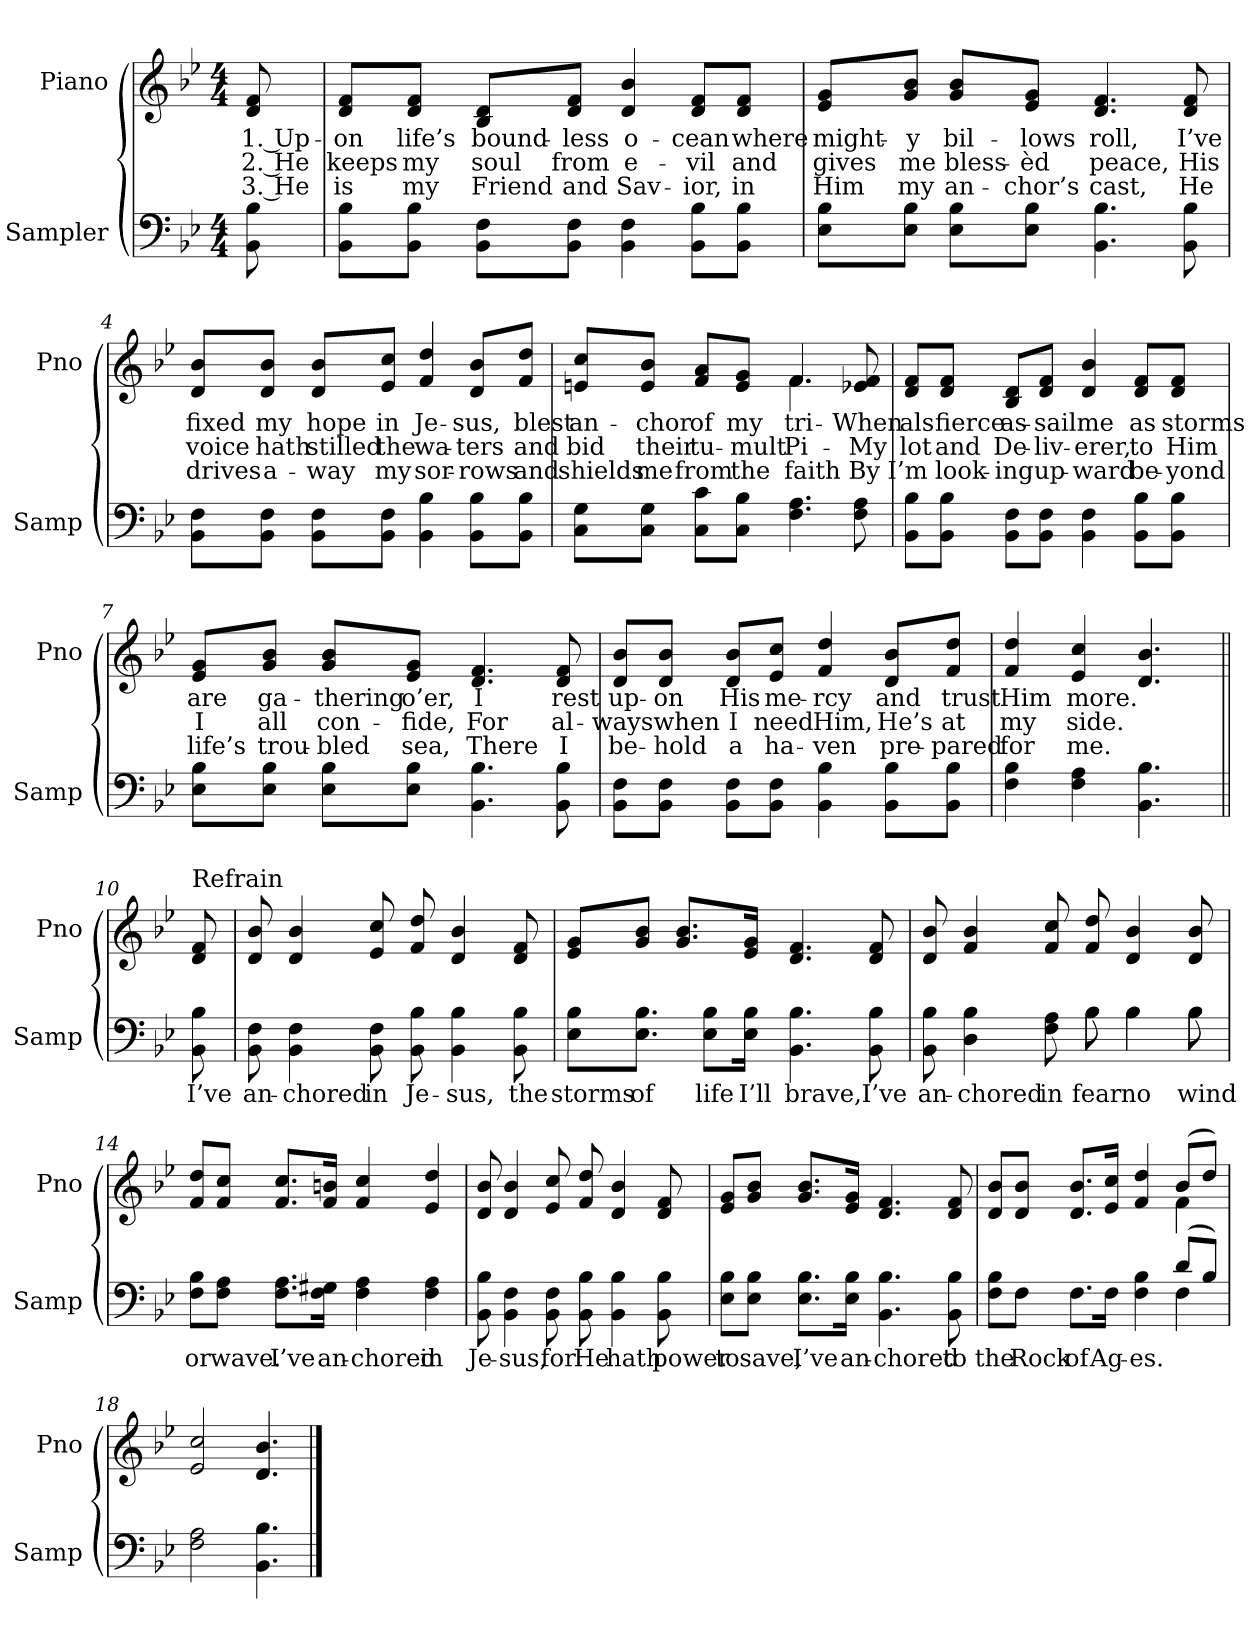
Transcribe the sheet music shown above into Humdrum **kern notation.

**kern	**text	**kern	**text	**text	**text
*part2	*part2	*part1	*part1	*part1	*part1
*staff2	*staff2	*staff1	*staff1	*staff1	*staff1
*I"Sampler	*	*I"Piano	*	*	*
*I'Samp	*	*I'Pno	*	*	*
*clefF4	*	*clefG2	*	*	*
*k[b-e-]	*	*k[b-e-]	*	*	*
*B-:	*	*B-:	*	*	*
*M4/4	*	*M4/4	*	*	*
=1	=1	=1	=1	=1	=1
8BB- 8B-	.	8d 8f	1. Up-	2. He	3. He
=2	=2	=2	=2	=2	=2
8BB-\ 8B-\L	.	8d/ 8f/L	-on	keeps	is
8BB-\ 8B-\J	.	8d/ 8f/J	life’s	my	my
8BB-\ 8F\L	.	8B-/ 8d/L	bound-	soul	Friend
8BB-\ 8F\J	.	8d/ 8f/J	-less	from	and
4BB- 4F	.	4d 4b-	o-	e-	Sav-
8BB-\ 8B-\L	.	8d/ 8f/L	-cean	-vil	-ior,
8BB-\ 8B-\J	.	8d/ 8f/J	where	and	in
=3	=3	=3	=3	=3	=3
8E-\ 8B-\L	.	8e-/ 8g/L	might-	gives	Him
8E-\ 8B-\J	.	8g/ 8b-/J	-y	me	my
8E-\ 8B-\L	.	8g/ 8b-/L	bil-	bless-	an-
8E-\ 8B-\J	.	8e-/ 8g/J	-lows	-èd	-chor’s
4.BB- 4.B-	.	4.d 4.f	roll,	peace,	cast,
8BB- 8B-	.	8d 8f	I’ve	His	He
=4	=4	=4	=4	=4	=4
8BB-\ 8F\L	.	8d/ 8b-/L	fixed	voice	drives
8BB-\ 8F\J	.	8d/ 8b-/J	my	hath	a-
8BB-\ 8F\L	.	8d/ 8b-/L	hope	stilled	-way
8BB-\ 8F\J	.	8e-/ 8cc/J	in	the	my
4BB- 4B-	.	4f 4dd	Je-	wa-	sor-
8BB-\ 8B-\L	.	8d/ 8b-/L	-sus,	-ters	-rows
8BB-\ 8B-\J	.	8f/ 8dd/J	blest	and	and
=5	=5	=5	=5	=5	=5
*	*	*^	*	*	*
8C\ 8G\L	.	8en/ 8cc/L	2ryy	an-	bid	shields
8C\ 8G\J	.	8e/ 8b-/J	.	-chor	their	me
8C\ 8c\L	.	8f/ 8a/L	.	of	tu-	from
8C\ 8B-\J	.	8e/ 8g/J	.	my	-mult	the
4.F 4.A	.	4.f/	4.f	tri-	Pi-	faith
8F 8A	.	8e-X 8f	8ryy	When	My	By
*	*	*v	*v	*	*	*
=6	=6	=6	=6	=6	=6
8BB-\ 8B-\L	.	8d/ 8f/L	-als	-lot	I’m
8BB-\ 8B-\J	.	8d/ 8f/J	fierce	and	look-
8BB-\ 8F\L	.	8B-/ 8d/L	as-	De-	-ing
8BB-\ 8F\J	.	8d/ 8f/J	-sail	-liv-	up-
4BB- 4F	.	4d 4b-	me	-erer,	-ward
8BB-\ 8B-\L	.	8d/ 8f/L	as	to	be-
8BB-\ 8B-\J	.	8d/ 8f/J	storms	Him	-yond
=7	=7	=7	=7	=7	=7
8E-\ 8B-\L	.	8e-/ 8g/L	are	I	life’s
8E-\ 8B-\J	.	8g/ 8b-/J	ga-	all	trou-
8E-\ 8B-\L	.	8g/ 8b-/L	-thering	con-	-bled
8E-\ 8B-\J	.	8e-/ 8g/J	o’er,	-fide,	sea,
4.BB- 4.B-	.	4.d 4.f	I	For	There
8BB- 8B-	.	8d 8f	rest	al-	I
=8	=8	=8	=8	=8	=8
8BB-\ 8F\L	.	8d/ 8b-/L	up-	-ways	be-
8BB-\ 8F\J	.	8d/ 8b-/J	-on	when	-hold
8BB-\ 8F\L	.	8d/ 8b-/L	His	I	a
8BB-\ 8F\J	.	8e-/ 8cc/J	me-	need	ha-
4BB- 4B-	.	4f 4dd	-rcy	Him,	-ven
8BB-\ 8B-\L	.	8d/ 8b-/L	and	He’s	pre-
8BB-\ 8B-\J	.	8f/ 8dd/J	trust	at	-pared
=9	=9	=9	=9	=9	=9
4F 4B-	.	4f 4dd	Him	my	for
4F 4A	.	4e- 4cc	more.	side.	me.
4.BB- 4.B-	.	4.d 4.b-	.	.	.
=10||	=10||	=10||	=10||	=10||	=10||
!	!	!LO:TX:t=Refrain	!	!	!
8BB- 8B-	I’ve	8d 8f	.	.	.
=11	=11	=11	=11	=11	=11
8BB- 8F	an-	8d 8b-	.	.	.
4BB- 4F	-chored	4d 4b-	.	.	.
8BB- 8F	in	8e- 8cc	.	.	.
8BB- 8B-	Je-	8f 8dd	.	.	.
4BB- 4B-	-sus,	4d 4b-	.	.	.
8BB- 8B-	the	8d 8f	.	.	.
=12	=12	=12	=12	=12	=12
8E-\ 8B-\L	storms	8e-/ 8g/L	.	.	.
8.E-\ 8.B-\J	of	8g/ 8b-/J	.	.	.
.	.	8.g/ 8.b-/L	.	.	.
8E-\ 8B-\L	life	.	.	.	.
16E-\ 16B-\Jk	I’ll	16e-/ 16g/Jk	.	.	.
4.BB- 4.B-	brave,	4.d 4.f	.	.	.
8BB- 8B-	I’ve	8d 8f	.	.	.
=13	=13	=13	=13	=13	=13
*^	*	*	*	*	*
8BB- 8B-	2ryy	an-	8d 8b-	.	.	.
4D 4B-	.	-chored	4f 4b-	.	.	.
8F 8A	.	in	8f 8cc	.	.	.
8B-\	8B-	fear	8f 8dd	.	.	.
4B-\	4B-	no	4d 4b-	.	.	.
8B-\	8B-	wind	8d 8b-	.	.	.
*v	*v	*	*	*	*	*
=14	=14	=14	=14	=14	=14
8F\ 8B-\L	or	8f/ 8dd/L	.	.	.
8F\ 8A\J	wave.	8f/ 8cc/J	.	.	.
8.F\ 8.A\L	I’ve	8.f/ 8.cc/L	.	.	.
16F\ 16G#X\Jk	an-	16f/ 16bn/Jk	.	.	.
4F 4A	-chored	4f 4cc	.	.	.
4F 4A	in	4e- 4dd	.	.	.
=15	=15	=15	=15	=15	=15
8BB- 8B-	Je-	8d 8b-	.	.	.
4BB- 4F	-sus,	4d 4b-	.	.	.
8BB- 8F	for	8e- 8cc	.	.	.
8BB- 8B-	He	8f 8dd	.	.	.
4BB- 4B-	hath	4d 4b-	.	.	.
8BB- 8B-	power	8d 8f	.	.	.
=16	=16	=16	=16	=16	=16
8E-\ 8B-\L	to	8e-/ 8g/L	.	.	.
8E-\ 8B-\J	save,	8g/ 8b-/J	.	.	.
8.E-\ 8.B-\L	I’ve	8.g/ 8.b-/L	.	.	.
16E-\ 16B-\Jk	an-	16e-/ 16g/Jk	.	.	.
4.BB- 4.B-	-chored	4.d 4.f	.	.	.
8BB- 8B-	to	8d 8f	.	.	.
=17	=17	=17	=17	=17	=17
*^	*	*^	*	*	*
8F\ 8B-\L	2.ryy	the	8d/ 8b-/L	2.ryy	.	.	.
8F\J	.	Rock	8d/ 8b-/J	.	.	.	.
8.F\L	.	of	8.d/ 8.b-/L	.	.	.	.
16F\Jk	.	Ag-	16e-/ 16cc/Jk	.	.	.	.
4F 4B-	.	-es.	4f 4dd	.	.	.	.
(8d/L	4F	.	(8b-/L	4f	.	.	.
8B-/J)	.	.	8dd/J)	.	.	.	.
*v	*v	*	*	*	*	*	*
*	*	*v	*v	*	*	*
=18	=18	=18	=18	=18	=18
2F 2A	.	2e- 2cc	.	.	.
4.BB- 4.B-	.	4.d 4.b-	.	.	.
==	==	==	==	==	==
*-	*-	*-	*-	*-	*-
